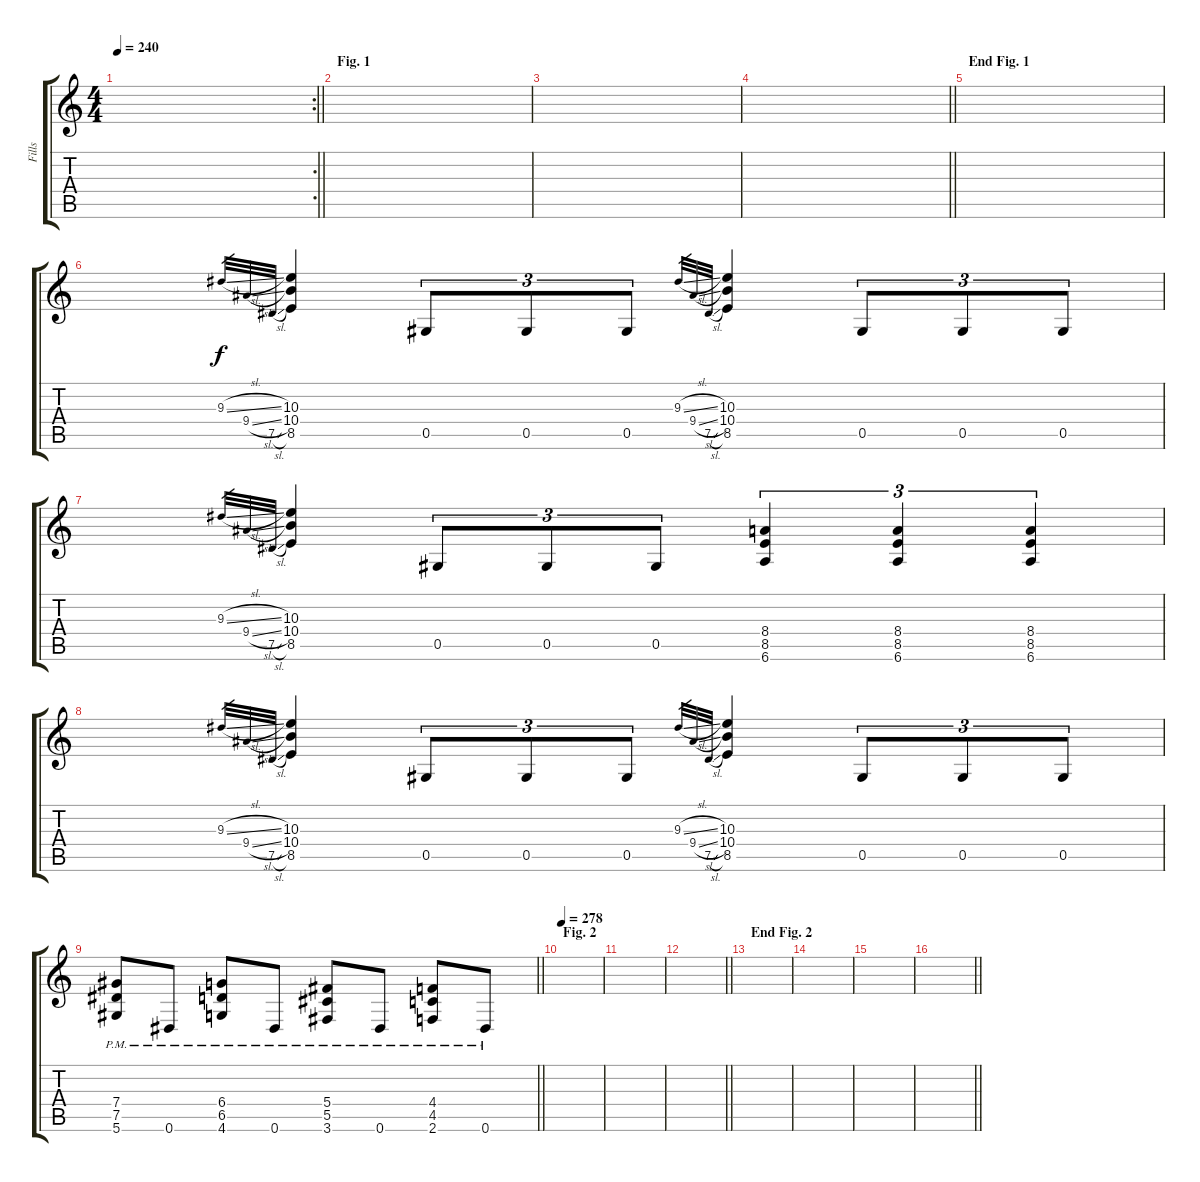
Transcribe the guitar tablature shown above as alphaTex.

\track ("Fills" "Fills") {instrument distortionguitar}
\staff {score tabs}
\tuning (Eb4 Bb3 Gb3 Db3 Ab2 Eb2) {hide}
\rc 2
\ts (4 4)
\tempo 240
\clef g2
\barLineRight lightlight
\ks c
|
\section ("" "Fig. 1")
|
|
\barLineRight lightlight
|
\section ("" "End Fig. 1")
|
9.3{sl}.32{gr} 9.4{sl}.32{gr} 7.5{sl}.32{gr} (10.3 10.4 8.5).4 0.5.8{tu (3 2)} 0.5.8{tu (3 2)} 0.5.8{tu (3 2)} 9.3{sl}.32{gr} 9.4{sl}.32{gr} 7.5{sl}.32{gr} (10.3 10.4 8.5).4 0.5.8{tu (3 2)} 0.5.8{tu (3 2)} 0.5.8{tu (3 2)} |
9.3{sl}.32{gr} 9.4{sl}.32{gr} 7.5{sl}.32{gr} (10.3 10.4 8.5).4 0.5.8{tu (3 2)} 0.5.8{tu (3 2)} 0.5.8{tu (3 2)} (8.4 8.5 6.6).4{tu (3 2)} (8.4 8.5 6.6).4{tu (3 2)} (8.4 8.5 6.6).4{tu (3 2)} |
9.3{sl}.32{gr} 9.4{sl}.32{gr} 7.5{sl}.32{gr} (10.3 10.4 8.5).4 0.5.8{tu (3 2)} 0.5.8{tu (3 2)} 0.5.8{tu (3 2)} 9.3{sl}.32{gr} 9.4{sl}.32{gr} 7.5{sl}.32{gr} (10.3 10.4 8.5).4 0.5.8{tu (3 2)} 0.5.8{tu (3 2)} 0.5.8{tu (3 2)} |
\barLineRight lightlight
(7.4{pm} 7.5{pm} 5.6{pm}).8 0.6{pm}.8 (6.4{pm} 6.5{pm} 4.6{pm}).8 0.6{pm}.8 (5.4{pm} 5.5{pm} 3.6{pm}).8 0.6{pm}.8 (4.4{pm} 4.5{pm} 2.6{pm}).8 0.6{pm}.8 |
\section ("" "Fig. 2")
\tempo 278
|
|
\barLineRight lightlight
|
\section ("" "End Fig. 2")
|
|
|
\barLineRight lightlight
